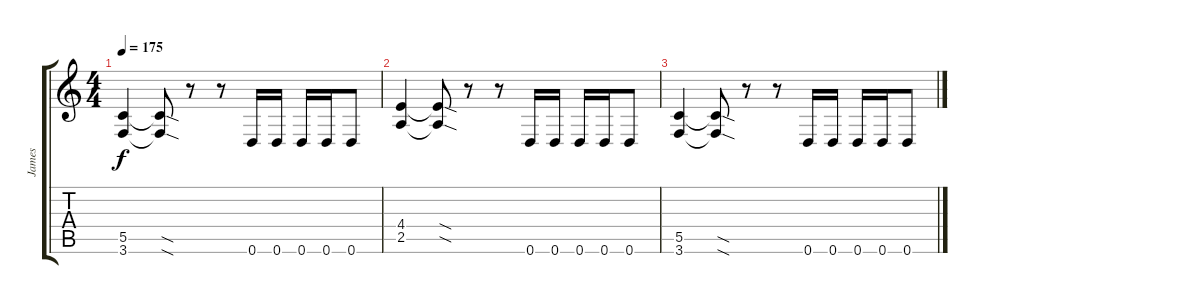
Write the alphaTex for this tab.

\track ("James" "James") {instrument distortionguitar}
\staff {score tabs}
\tuning (D4 A3 F3 C3 G2 D2) {hide}
\ts (4 4)
\tempo 175
\clef g2
\ks c
(5.5 3.6).4{dy f} (5.5{sod t} 3.6{sod t}).8 r.8 r.8 0.6.16 0.6.16 0.6.16 0.6.16 0.6.8 |
(4.4 2.5).4 (4.4{sod t} 2.5{sod t}).8 r.8 r.8 0.6.16 0.6.16 0.6.16 0.6.16 0.6.8 |
(5.5 3.6).4 (5.5{sod t} 3.6{sod t}).8 r.8 r.8 0.6.16 0.6.16 0.6.16 0.6.16 0.6.8
